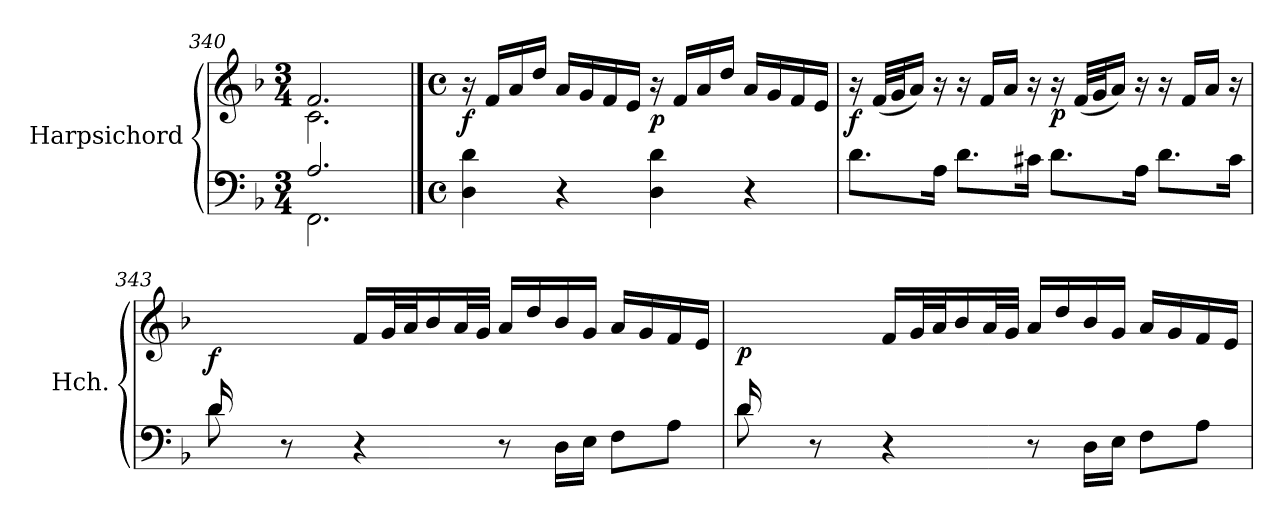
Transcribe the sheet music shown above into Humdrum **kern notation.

**kern	**kern	**dynam
*part1	*part1	*part1
*staff2	*staff1	*staff1/2
*I"Harpsichord	*	*
*I'Hch.	*	*
*clefF4	*clefG2	*
*k[b-]	*k[b-]	*
*M3/4	*M3/4	*
=340	=340	=340
*^	*^	*
2.A/	2.FF\	2.f/	2.c\	.
*v	*v	*	*	*
*	*v	*v	*
!!LO:LB:g=z
==341	==341	==341
*M4/4	*M4/4	*
*met(c)	*met(c)	*
*^	*^	*
!	!	!LO:TX:a:B:t=Allegro	!	!
!	!	!	!	!LO:DY:b
*v	*v	*	*	*
*	*v	*v	*
4D\ 4d\	16r	f
.	16f/LL	.
.	16a/	.
.	16dd/JJ	.
4r	16a/LL	.
.	16g/	.
.	16f/	.
.	16e/JJ	.
!	!	!LO:DY:b
4D\ 4d\	16r	p
.	16f/LL	.
.	16a/	.
.	16dd/JJ	.
4r	16a/LL	.
.	16g/	.
.	16f/	.
.	16e/JJ	.
=342	=342	=342
!	!	!LO:DY:b
8.d\L	16r	f
.	(32f/LLL	.
.	32g/J	.
.	16a/JJ)	.
16A\Jk	16r	.
8.d\L	16r	.
.	16f/LL	.
.	16a/JJ	.
16c#X\Jk	16r	.
!	!	!LO:DY:b
8.d\L	16r	p
.	(32f/LLL	.
.	32g/J	.
.	16a/JJ)	.
16A\Jk	16r	.
8.d\L	16r	.
.	16f/LL	.
.	16a/JJ	.
16c#\Jk	16r	.
=343	=343	=343
*^	*	*
!	!	!	!LO:DY:b
16d/LL	8d\	16ryy	f
2...ryy	.	32e/L	.
.	.	32f/J	.
.	8r	16g/	.
.	.	32f/L	.
.	.	32e/JJJ	.
.	4r	16f/LL	.
.	.	32g/L	.
.	.	32a/J	.
.	.	16b-/	.
.	.	32a/L	.
.	.	32g/JJJ	.
.	8r	16a/LL	.
.	.	16dd/	.
.	16D\LL	16b-/	.
.	16E\JJ	16g/JJ	.
.	8F\L	16a/LL	.
.	.	16g/	.
.	8A\J	16f/	.
.	.	16e/JJ	.
!!LO:LB:g=z
=344	=344	=344	=344
!	!	!	!LO:DY:b
16d/LL	8d\	16ryy	p
2...ryy	.	32e/L	.
.	.	32f/J	.
.	8r	16g/	.
.	.	32f/L	.
.	.	32e/JJJ	.
.	4r	16f/LL	.
.	.	32g/L	.
.	.	32a/J	.
.	.	16b-/	.
.	.	32a/L	.
.	.	32g/JJJ	.
.	8r	16a/LL	.
.	.	16dd/	.
.	16D\LL	16b-/	.
.	16E\JJ	16g/JJ	.
.	8F\L	16a/LL	.
.	.	16g/	.
.	8A\J	16f/	.
.	.	16e/JJ	.
*v	*v	*	*
=	=	=
*-	*-	*-
